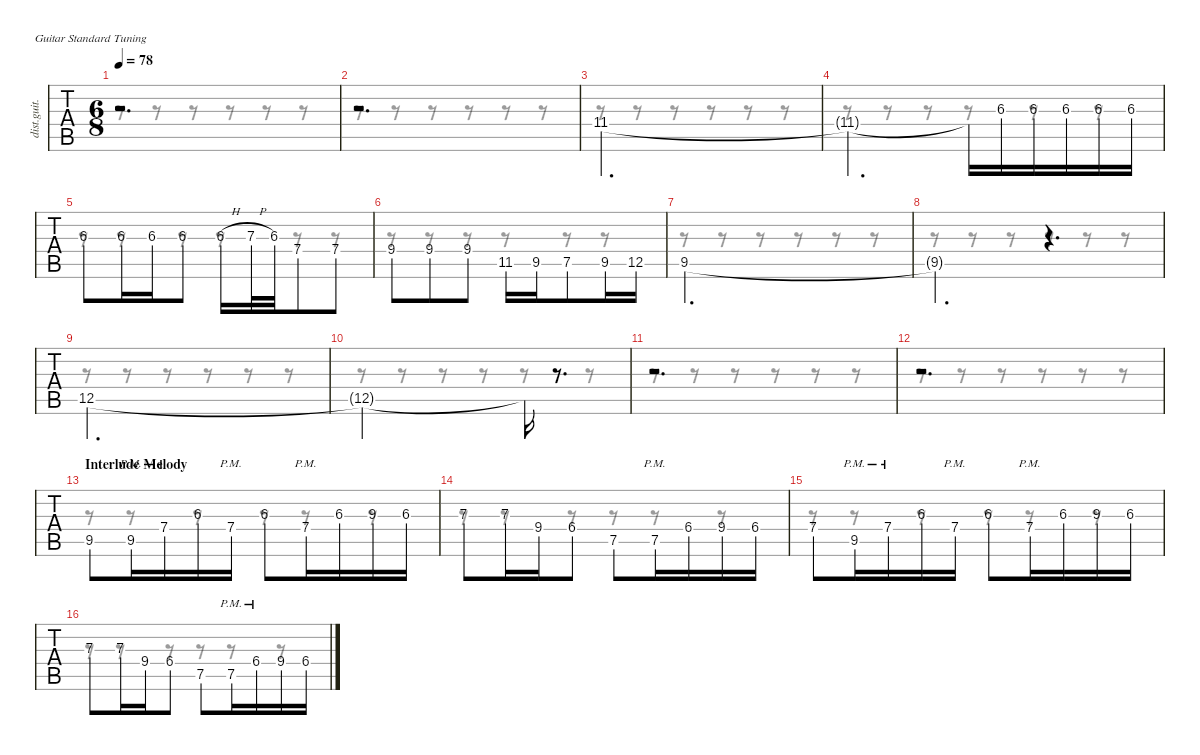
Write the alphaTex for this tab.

\defaultSystemsLayout 4
\hideDynamics
\bracketExtendMode nobrackets
\track ("Kirk Hammett - Lead Guitar" "dist.guit.") {instrument distortionguitar}
\staff {tabs}
\tuning (E4 B3 G3 D3 A2 E2)
\voice
\ts (6 8)
\tempo 78
\clef g2
\ks c
r.2{d dy f beam Up} |
r.2{d beam Up} |
11.4{acc #}.2{d beam Up} |
11.4{t acc #}.4{d beam Up} 11.4{t acc #}.16{beam Up} 6.3{acc #}.16{beam Up} 6.3{acc #}.16{beam Up} 6.3{acc #}.16{beam Up} 6.3{acc #}.16{beam Up} 6.3{acc #}.16{beam Up} |
6.3{acc #}.8{beam Up} 6.3{acc #}.16{beam Up} 6.3{acc #}.16{beam Up} 6.3{ac st acc #}.8{dy p beam Up} 6.3{h acc #}.16{dy f beam Up} 7.3{h}.32{beam Up} 6.3{acc #}.32{beam Up} 7.4{ac st}.8{dy p beam Up} 7.4.8{dy f beam Up} |
9.4.8{beam Up} 9.4{ac st}.8{dy p beam Up} 9.4.8{dy f beam Up} 11.5{acc #}.16{beam Up} 9.5{acc #}.16{beam Up} 7.5.8{beam Up} 9.5{acc #}.16{beam Up} 12.5.16{beam Up} |
9.5{acc #}.2{d beam Up} |
9.5{t acc #}.4{d beam Up} r.4{d beam Up} |
12.5.2{d beam Up} |
12.5{t}.2{beam Up} 12.5{t}.16{beam Up} r.8{d beam Up} |
r.2{d beam Up} |
r.2{d beam Up} |
\section ("" "Interlude Melody")
9.5{acc #}.8{beam Up} 9.5{pm acc #}.16{beam Up} 7.4{pm}.16{beam Up} 6.3{acc #}.16{beam Up} 7.4{pm}.16{beam Up} 6.3{acc #}.8{beam Up} 7.4{pm}.16{beam Up} 6.3{acc #}.16{beam Up} 9.3.16{beam Up} 6.3{acc #}.16{beam Up} |
7.3.8{beam Up} 7.3.16{beam Up} 9.4.16{beam Up} 6.4{ac st acc #}.8{dy p beam Up} 7.5.8{dy f beam Up} 7.5{pm}.16{beam Up} 6.4{acc #}.16{beam Up} 9.4.16{beam Up} 6.4{acc #}.16{beam Up} |
7.4.8{beam Up} 9.5{pm acc #}.16{beam Up} 7.4{pm}.16{beam Up} 6.3{acc #}.16{beam Up} 7.4{pm}.16{beam Up} 6.3{acc #}.8{beam Up} 7.4{pm}.16{beam Up} 6.3{acc #}.16{beam Up} 9.3.16{beam Up} 6.3{acc #}.16{beam Up} |
7.3.8{beam Up} 7.3.16{beam Up} 9.4.16{beam Up} 6.4{ac st acc #}.8{dy p beam Up} 7.5.8{dy f beam Up} 7.5{pm}.16{beam Up} 6.4{pm acc #}.16{beam Up} 9.4.16{beam Up} 6.4{acc #}.16{beam Up}
\voice
\clef g2
\ottava regular
\simile none
\ks c
r.8{dy mf beam Down} r.8{beam Down} r.8{beam Down} r.8{beam Down} r.8{beam Down} r.8{beam Down} |
r.8{beam Down} r.8{beam Down} r.8{beam Down} r.8{beam Down} r.8{beam Down} r.8{beam Down} |
r.8{beam Down} r.8{beam Down} r.8{beam Down} r.8{beam Down} r.8{beam Down} r.8{beam Down} |
r.8{beam Down} r.8{beam Down} r.8{beam Down} r.8{beam Down} r.8{beam Down} r.8{beam Down} |
r.8{beam Down} r.8{beam Down} r.8{beam Down} r.8{beam Down} r.8{beam Down} r.8{beam Down} |
r.8{beam Down} r.8{beam Down} r.8{beam Down} r.8{beam Down} r.8{beam Down} r.8{beam Down} |
r.8{beam Down} r.8{beam Down} r.8{beam Down} r.8{beam Down} r.8{beam Down} r.8{beam Down} |
r.8{beam Down} r.8{beam Down} r.8{beam Down} r.8{beam Down} r.8{beam Down} r.8{beam Down} |
r.8{beam Down} r.8{beam Down} r.8{beam Down} r.8{beam Down} r.8{beam Down} r.8{beam Down} |
r.8{beam Down} r.8{beam Down} r.8{beam Down} r.8{beam Down} r.8{beam Down} r.8{beam Down} |
r.8{beam Down} r.8{beam Down} r.8{beam Down} r.8{beam Down} r.8{beam Down} r.8{beam Down} |
r.8{beam Down} r.8{beam Down} r.8{beam Down} r.8{beam Down} r.8{beam Down} r.8{beam Down} |
r.8{beam Down} r.8{beam Down} r.8{beam Down} r.8{beam Down} r.8{beam Down} r.8{beam Down} |
r.8{beam Down} r.8{beam Down} r.8{beam Down} r.8{beam Down} r.8{beam Down} r.8{beam Down} |
r.8{beam Down} r.8{beam Down} r.8{beam Down} r.8{beam Down} r.8{beam Down} r.8{beam Down} |
r.8{beam Down} r.8{beam Down} r.8{beam Down} r.8{beam Down} r.8{beam Down} r.8{beam Down}
